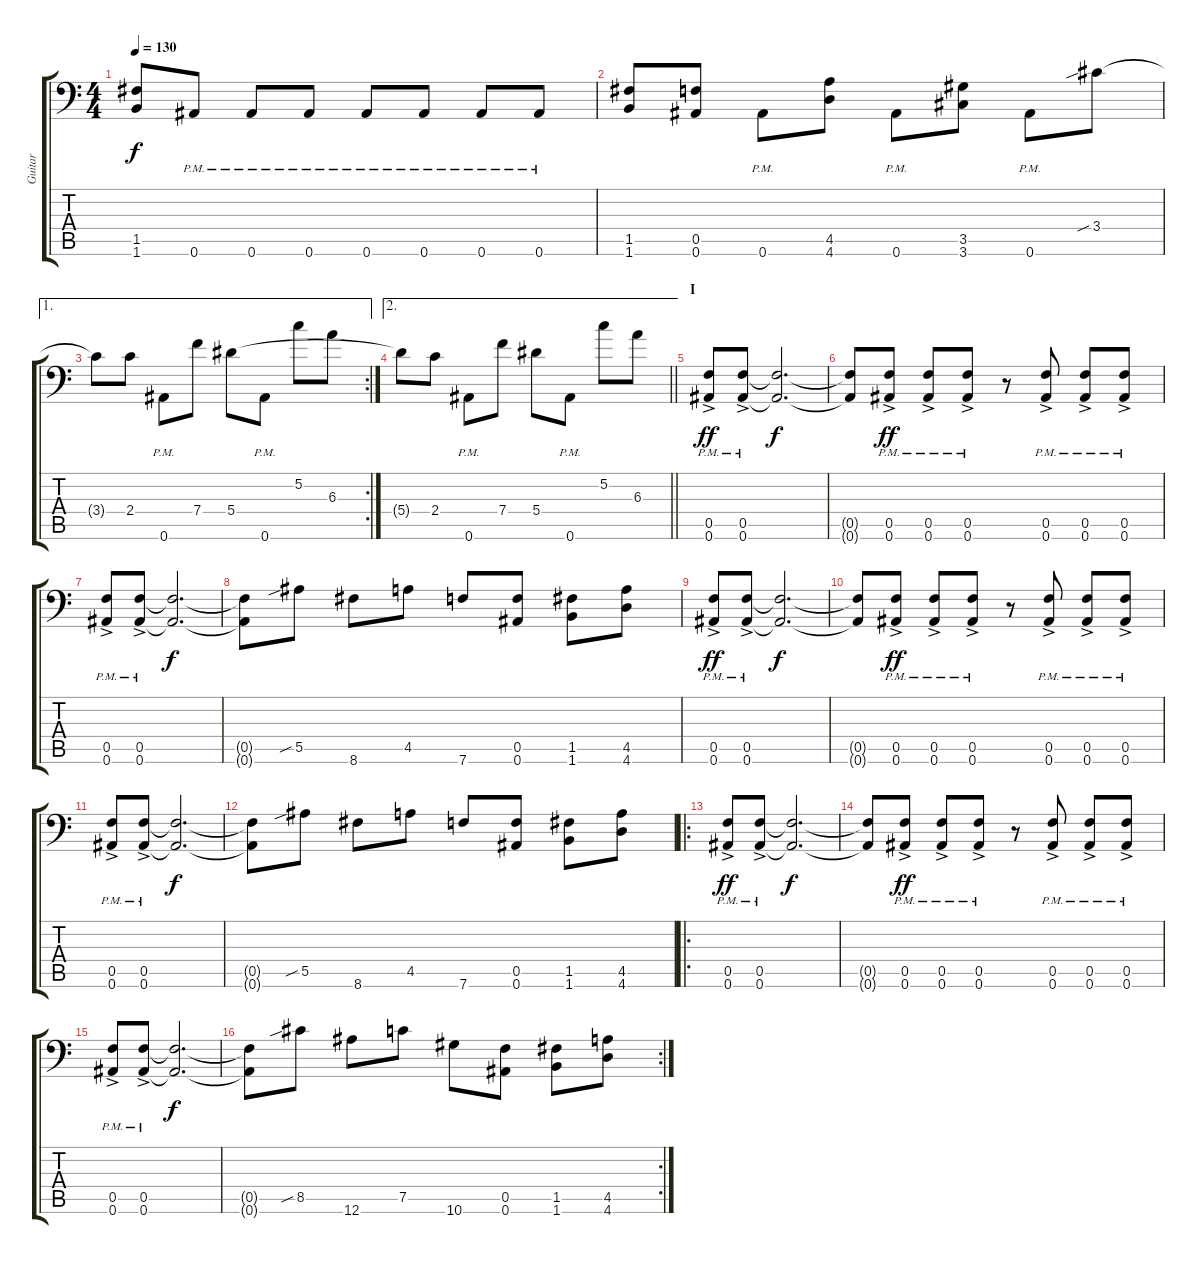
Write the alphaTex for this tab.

\track ("Guitar" "Guitar") {instrument distortionguitar}
\staff {score tabs}
\tuning (C4 G3 Eb3 Bb2 F2 Bb1) {hide}
\ts (4 4)
\tempo 130
\clef f4
\ks c
(1.5{t} 1.6{t}).8{dy f} 0.6{pm}.8 0.6{pm}.8 0.6{pm}.8 0.6{pm}.8 0.6{pm}.8 0.6{pm}.8 0.6{pm}.8 |
(1.5 1.6).8 (0.5 0.6).8 0.6{pm}.8 (4.5 4.6).8 0.6{pm}.8 (3.5 3.6).8 0.6{pm}.8 3.4{sib}.8 |
\ae 1
\rc 2
3.4{t}.8 2.4.8 0.6{pm}.8 7.4.8 5.4.8 0.6{pm}.8 5.2.8 6.3.8 |
\ae 2
\barLineRight lightlight
5.4{t}.8 2.4.8 0.6{pm}.8 7.4.8 5.4.8 0.6{pm}.8 5.2.8 6.3.8 |
\section ("" "I")
(0.5{ac pm} 0.6{ac pm}).8{dy ff} (0.5{ac pm} 0.6{ac pm}).8 (0.5{t} 0.6{t}).2{d dy f} |
(0.5{t} 0.6{t}).8 (0.5{ac pm} 0.6{ac pm}).8{dy ff} (0.5{ac pm} 0.6{ac pm}).8 (0.5{ac pm} 0.6{ac pm}).8 r.8 (0.5{ac pm} 0.6{ac pm}).8 (0.5{ac pm} 0.6{ac pm}).8 (0.5{ac pm} 0.6{ac pm}).8 |
(0.5{ac pm} 0.6{ac pm}).8 (0.5{ac pm} 0.6{ac pm}).8 (0.5{t} 0.6{t}).2{d dy f} |
(0.5{t} 0.6{t}).8 5.5{sib}.8 8.6.8 4.5.8 7.6.8 (0.5 0.6).8 (1.5 1.6).8 (4.5 4.6).8 |
(0.5{ac pm} 0.6{ac pm}).8{dy ff} (0.5{ac pm} 0.6{ac pm}).8 (0.5{t} 0.6{t}).2{d dy f} |
(0.5{t} 0.6{t}).8 (0.5{ac pm} 0.6{ac pm}).8{dy ff} (0.5{ac pm} 0.6{ac pm}).8 (0.5{ac pm} 0.6{ac pm}).8 r.8 (0.5{ac pm} 0.6{ac pm}).8 (0.5{ac pm} 0.6{ac pm}).8 (0.5{ac pm} 0.6{ac pm}).8 |
(0.5{ac pm} 0.6{ac pm}).8 (0.5{ac pm} 0.6{ac pm}).8 (0.5{t} 0.6{t}).2{d dy f} |
(0.5{t} 0.6{t}).8 5.5{sib}.8 8.6.8 4.5.8 7.6.8 (0.5 0.6).8 (1.5 1.6).8 (4.5 4.6).8 |
\ro
(0.5{ac pm} 0.6{ac pm}).8{dy ff} (0.5{ac pm} 0.6{ac pm}).8 (0.5{t} 0.6{t}).2{d dy f} |
(0.5{t} 0.6{t}).8 (0.5{ac pm} 0.6{ac pm}).8{dy ff} (0.5{ac pm} 0.6{ac pm}).8 (0.5{ac pm} 0.6{ac pm}).8 r.8 (0.5{ac pm} 0.6{ac pm}).8 (0.5{ac pm} 0.6{ac pm}).8 (0.5{ac pm} 0.6{ac pm}).8 |
(0.5{ac pm} 0.6{ac pm}).8 (0.5{ac pm} 0.6{ac pm}).8 (0.5{t} 0.6{t}).2{d dy f} |
\rc 2
(0.5{t} 0.6{t}).8 8.5{sib}.8 12.6.8 7.5.8 10.6.8 (0.5 0.6).8 (1.5 1.6).8 (4.5 4.6).8
